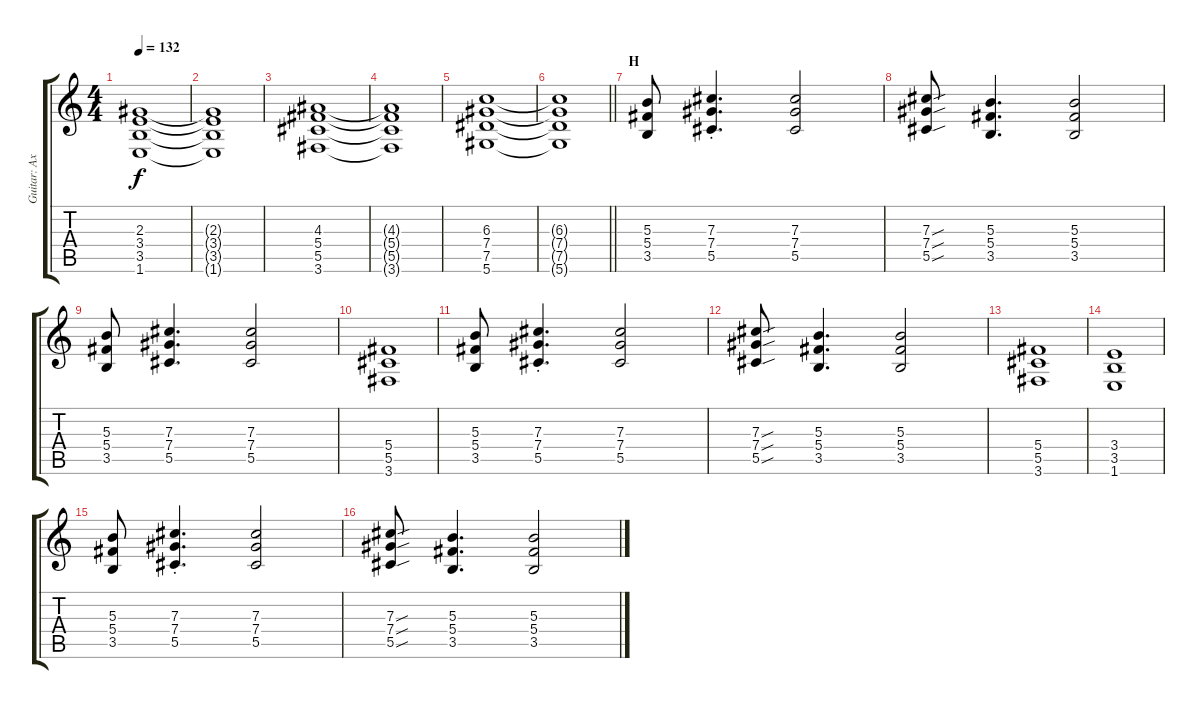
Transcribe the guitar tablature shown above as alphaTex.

\track ("Guitar: Axel" "Guitar: Ax") {instrument distortionguitar}
\staff {score tabs}
\tuning (Eb4 Bb3 Gb3 Db3 Ab2 Eb2) {hide}
\ts (4 4)
\tempo 132
\clef g2
\ks c
(2.3 3.4 3.5 1.6).1{dy f} |
(2.3{t} 3.4{t} 3.5{t} 1.6{t}).1 |
(4.3 5.4 5.5 3.6).1 |
(4.3{t} 5.4{t} 5.5{t} 3.6{t}).1 |
(6.3 7.4 7.5 5.6).1 |
\barLineRight lightlight
(6.3{t} 7.4{t} 7.5{t} 5.6{t}).1 |
\section ("" "H")
(5.3 5.4 3.5).8 (7.3{st} 7.4{st} 5.5{st}).4{d} (7.3 7.4 5.5).2 |
(7.3{sou} 7.4{sou} 5.5{sou}).8 (5.3 5.4 3.5).4{d} (5.3 5.4 3.5).2 |
(5.3 5.4 3.5).8 (7.3 7.4 5.5).4{d} (7.3 7.4 5.5).2 |
(5.4 5.5 3.6).1 |
(5.3 5.4 3.5).8 (7.3{st} 7.4{st} 5.5{st}).4{d} (7.3 7.4 5.5).2 |
(7.3{sou} 7.4{sou} 5.5{sou}).8 (5.3 5.4 3.5).4{d} (5.3 5.4 3.5).2 |
(5.4 5.5 3.6).1 |
(3.4 3.5 1.6).1 |
(5.3 5.4 3.5).8 (7.3{st} 7.4{st} 5.5{st}).4{d} (7.3 7.4 5.5).2 |
(7.3{sou} 7.4{sou} 5.5{sou}).8 (5.3 5.4 3.5).4{d} (5.3 5.4 3.5).2
